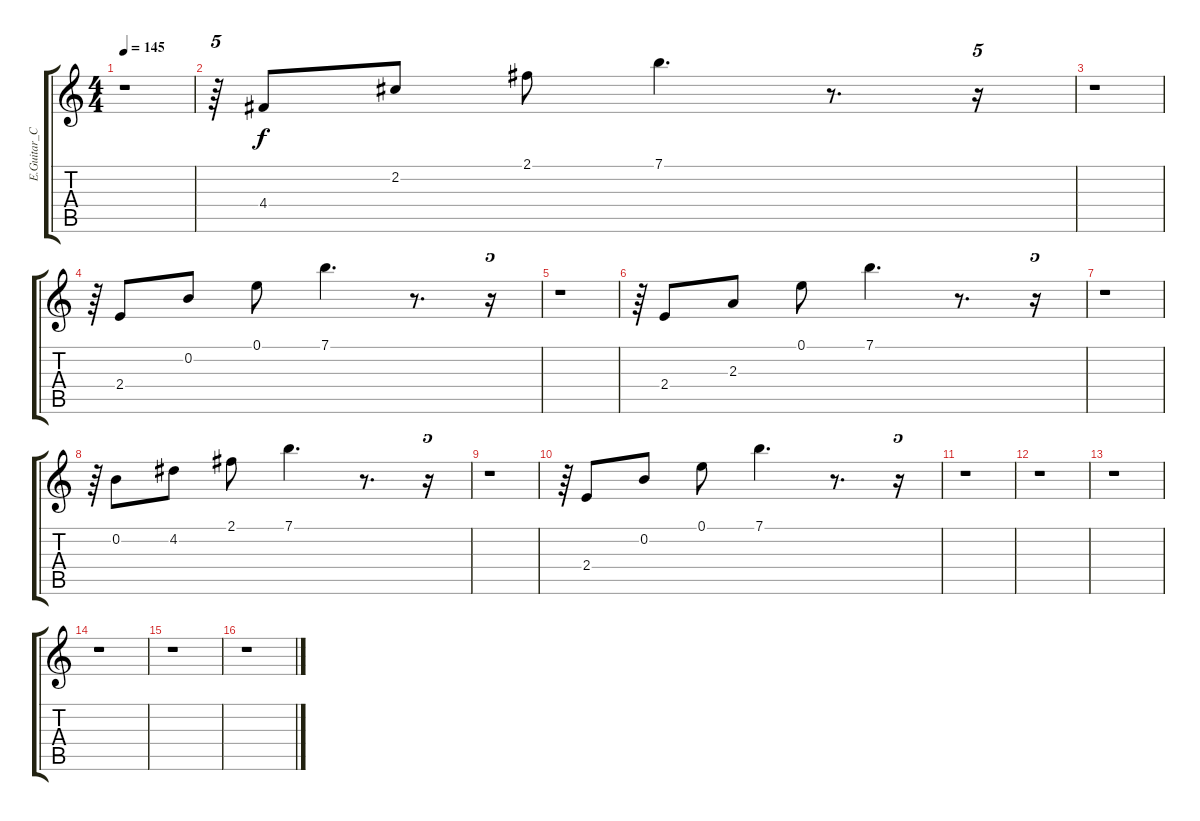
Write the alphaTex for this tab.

\track ("E.Guitar_C" "E.Guitar_C") {instrument electricguitarclean}
\staff {score tabs}
\tuning (E4 B3 G3 D3 A2 E2) {hide}
\ts (4 4)
\tempo 145
\clef g2
\ks c
r.1{dy f} |
r.64{tu (5 4)} 4.4.8 2.2.8 2.1.8 7.1.4{d} r.8{d} r.16{tu (5 4)} |
r.1 |
r.64{tu (5 4)} 2.4.8 0.2.8 0.1.8 7.1.4{d} r.8{d} r.16{tu (5 4)} |
r.1 |
r.64{tu (5 4)} 2.4.8 2.3.8 0.1.8 7.1.4{d} r.8{d} r.16{tu (5 4)} |
r.1 |
r.64{tu (5 4)} 0.2.8 4.2.8 2.1.8 7.1.4{d} r.8{d} r.16{tu (5 4)} |
r.1 |
r.64{tu (5 4)} 2.4.8 0.2.8 0.1.8 7.1.4{d} r.8{d} r.16{tu (5 4)} |
r.1 |
r.1 |
r.1 |
r.1 |
r.1 |
r.1
